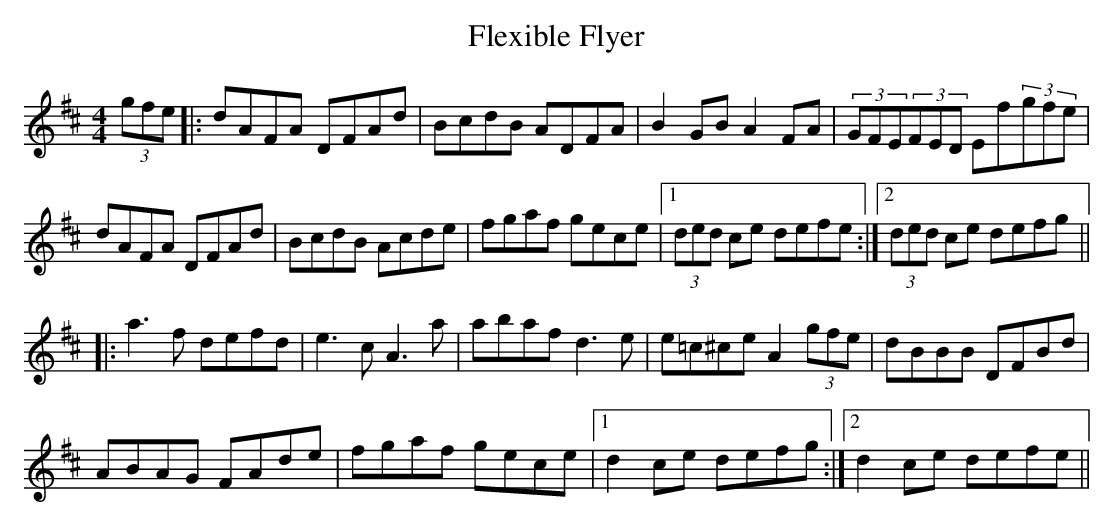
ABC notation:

X:1
T: Flexible Flyer
M: 4/4
L: 1/8
K: Dmaj
(3gfe|:dAFA DFAd|BcdB ADFA|B2GB A2FA|(3GFE(3FED Ef(3gfe|
dAFA DFAd|BcdB Acde|fgaf gece|1 (3ded ce defe:|2 (3ded ce defg||
|:a3f defd|e3c A3a|abaf d3e|e=c^ce A2(3gfe|dBBB DFBd|
ABAG FAde|fgaf gece|1 d2ce defg:|2 d2ce defe||
